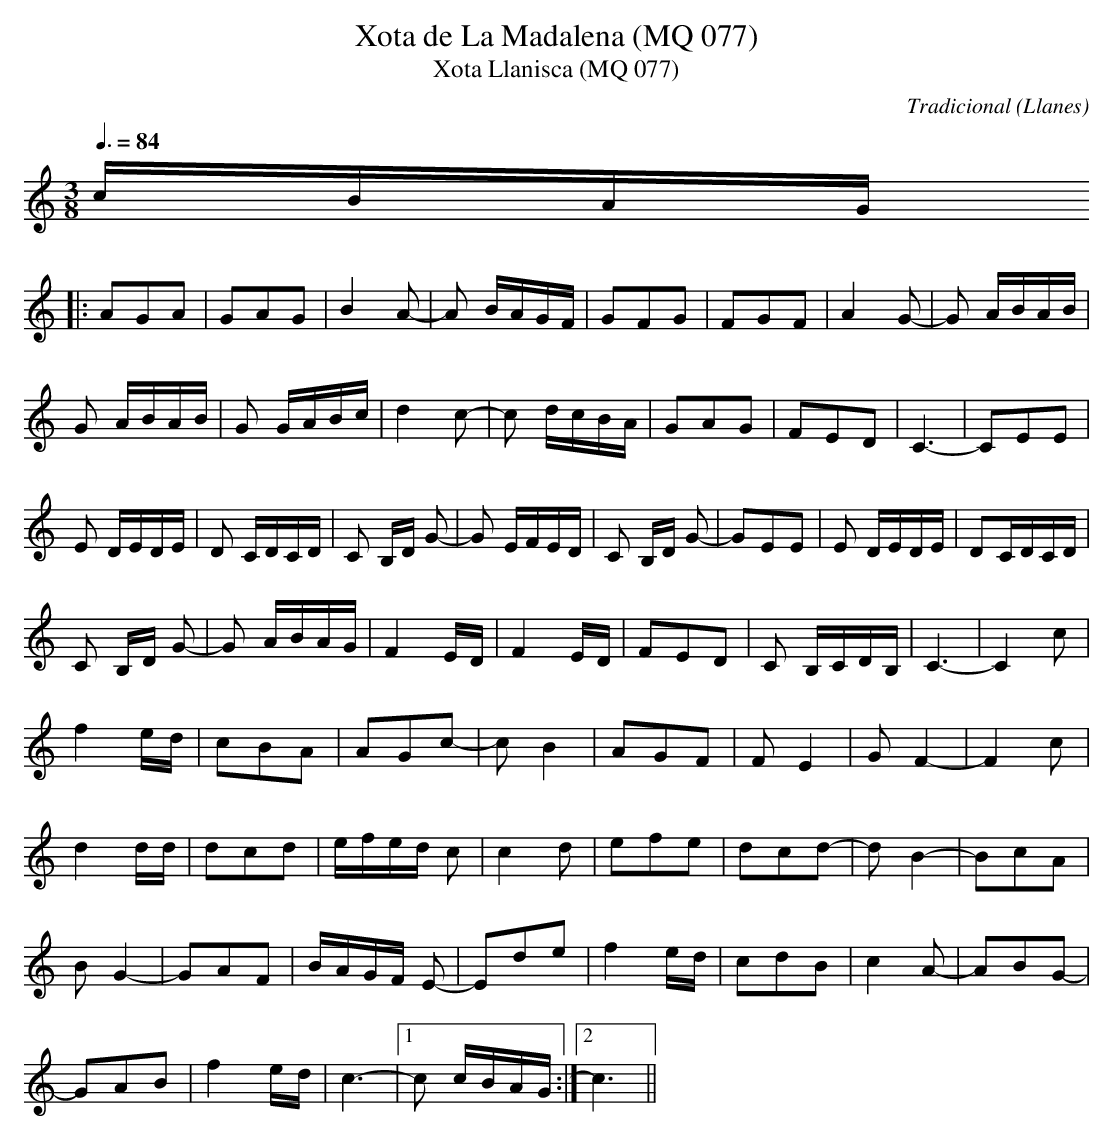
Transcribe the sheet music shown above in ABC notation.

X:1
T:Xota de La Madalena (MQ 077)
T:Xota Llanisca (MQ 077)
C:Tradicional
O:Llanes
M:3/8
L:1/8
Q:3/8=84
K:C
c/B/A/G/
|: AGA|GAG|B2 A-|A B/A/G/F/|GFG|FGF|A2 G-|G A/B/A/B/|
G A/B/A/B/|G G/A/B/c/|d2 c-|c d/c/B/A/|GAG|FED|C3-|CEE|
E D/E/D/E/|D C/D/C/D/|C B,/D/ G-|G E/F/E/D/|C B,/D/ G-|GEE|E D/E/D/E/|DC/D/C/D/|
C B,/D/ G-|G A/B/A/G/|F2 E/D/|F2 E/D/|FED|C B,/C/D/B,/|C3-|C2 c|
f2 e/d/|cBA|AGc-|c B2|AGF|F E2|G F2-|F2 c|
d2 d/d/|dcd|e/f/e/d/ c|c2 d|efe|dcd-|d B2-|BcA|
B G2-|GAF|B/A/G/F/ E-|Ede|f2 e/d/|cdB|c2 A-|ABG-|
GAB|f2 e/d/|c3-|[1 c c/B/A/G/ :|[2 c3 ||
